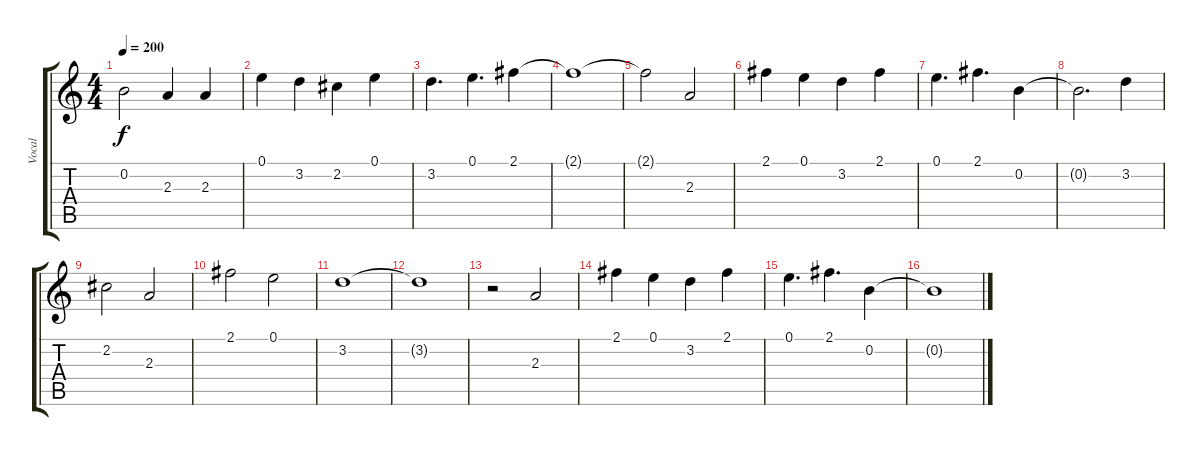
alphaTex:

\track ("Vocal" "Vocal") {instrument acousticguitarsteel}
\staff {score tabs}
\tuning (E4 B3 G3 D3 A2 E2) {hide}
\ts (4 4)
\tempo 200
\clef g2
\ks c
0.2{t}.2{dy f} 2.3.4 2.3.4 |
0.1.4 3.2.4 2.2.4 0.1.4 |
3.2.4{d} 0.1.4{d} 2.1.4 |
2.1{t}.1 |
2.1{t}.2 2.3.2 |
2.1.4 0.1.4 3.2.4 2.1.4 |
0.1.4{d} 2.1.4{d} 0.2.4 |
0.2{t}.2{d} 3.2.4 |
2.2.2 2.3.2 |
2.1.2 0.1.2 |
3.2.1 |
3.2{t}.1 |
r.2 2.3.2 |
2.1.4 0.1.4 3.2.4 2.1.4 |
0.1.4{d} 2.1.4{d} 0.2.4 |
0.2{t}.1
